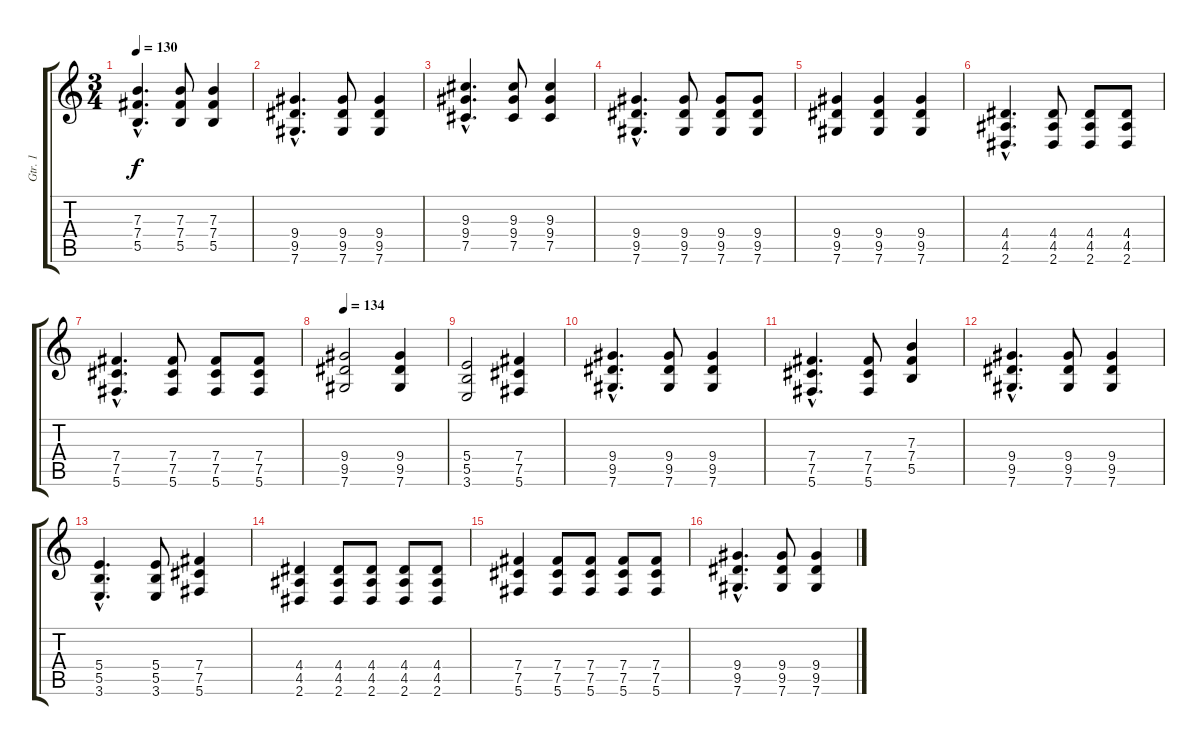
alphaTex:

\track ("Gtr. 1" "Gtr. 1") {instrument distortionguitar}
\staff {score tabs}
\tuning (Db4 Ab3 E3 B2 Gb2 Db2) {hide}
\ts (3 4)
\tempo 130
\clef g2
\ks c
(7.3{hac} 7.4{hac} 5.5{hac}).4{d dy f} (7.3 7.4 5.5).8 (7.3 7.4 5.5).4 |
(9.4{hac} 9.5{hac} 7.6{hac}).4{d} (9.4 9.5 7.6).8 (9.4 9.5 7.6).4 |
(9.3{hac} 9.4{hac} 7.5{hac}).4{d} (9.3 9.4 7.5).8 (9.3 9.4 7.5).4 |
(9.4{hac} 9.5{hac} 7.6{hac}).4{d} (9.4 9.5 7.6).8 (9.4 9.5 7.6).8 (9.4 9.5 7.6).8 |
(9.4 9.5 7.6).4 (9.4 9.5 7.6).4 (9.4 9.5 7.6).4 |
(4.4{hac} 4.5{hac} 2.6{hac}).4{d} (4.4 4.5 2.6).8 (4.4 4.5 2.6).8 (4.4 4.5 2.6).8 |
(7.4{hac} 7.5{hac} 5.6{hac}).4{d} (7.4 7.5 5.6).8 (7.4 7.5 5.6).8 (7.4 7.5 5.6).8 |
\tempo 134
(9.4 9.5 7.6).2 (9.4 9.5 7.6).4 |
(5.4 5.5 3.6).2 (7.4 7.5 5.6).4 |
(9.4{hac} 9.5{hac} 7.6{hac}).4{d} (9.4 9.5 7.6).8 (9.4 9.5 7.6).4 |
(7.4{hac} 7.5{hac} 5.6{hac}).4{d} (7.4 7.5 5.6).8 (7.3 7.4 5.5).4 |
(9.4{hac} 9.5{hac} 7.6{hac}).4{d} (9.4 9.5 7.6).8 (9.4 9.5 7.6).4 |
(5.4{hac} 5.5{hac} 3.6{hac}).4{d} (5.4 5.5 3.6).8 (7.4 7.5 5.6).4 |
(4.4 4.5 2.6).4 (4.4 4.5 2.6).8 (4.4 4.5 2.6).8 (4.4 4.5 2.6).8 (4.4 4.5 2.6).8 |
(7.4 7.5 5.6).4 (7.4 7.5 5.6).8 (7.4 7.5 5.6).8 (7.4 7.5 5.6).8 (7.4 7.5 5.6).8 |
(9.4{hac} 9.5{hac} 7.6{hac}).4{d} (9.4 9.5 7.6).8 (9.4 9.5 7.6).4
